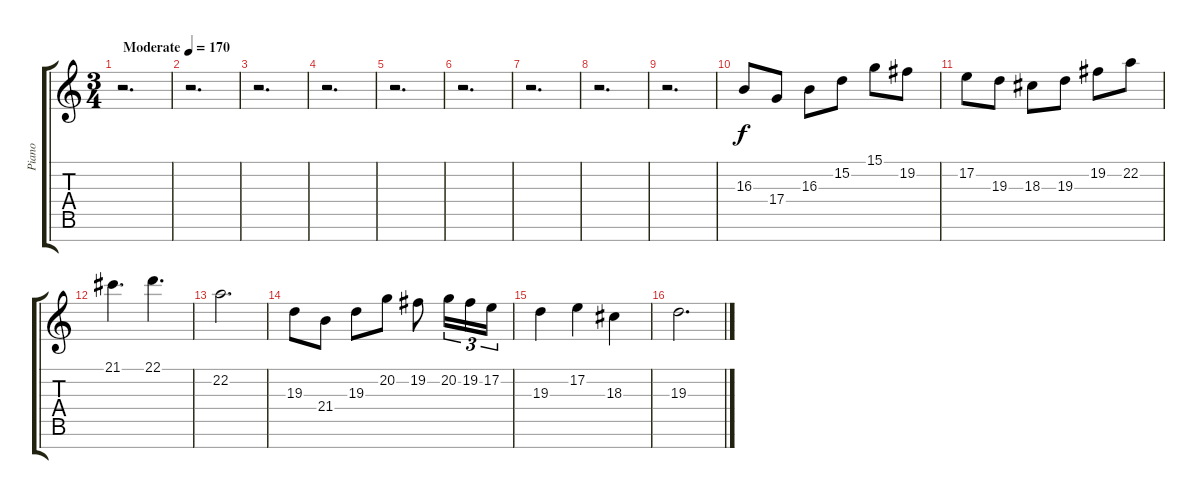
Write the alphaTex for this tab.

\track ("Piano" "Piano") {instrument electricgrandpiano}
\staff {score tabs}
\tuning (E4 B3 G3 D3 A2 E2 B1) {hide}
\ts (3 4)
\tempo (170 "Moderate")
\clef g2
\ks c
r.2{d dy f instrument electricgrandpiano} |
r.2{d} |
r.2{d} |
r.2{d} |
r.2{d} |
r.2{d} |
r.2{d} |
r.2{d} |
r.2{d} |
16.3.8 17.4.8 16.3.8 15.2.8 15.1.8 19.2.8 |
17.2.8 19.3.8 18.3.8 19.3.8 19.2.8 22.2.8 |
21.1.4{d} 22.1.4{d} |
22.2.2{d} |
19.3.8 21.4.8 19.3.8 20.2.8 19.2.8 20.2.16{tu (3 2)} 19.2.16{tu (3 2)} 17.2.16{tu (3 2)} |
19.3.4 17.2.4 18.3.4 |
19.3.2{d}
